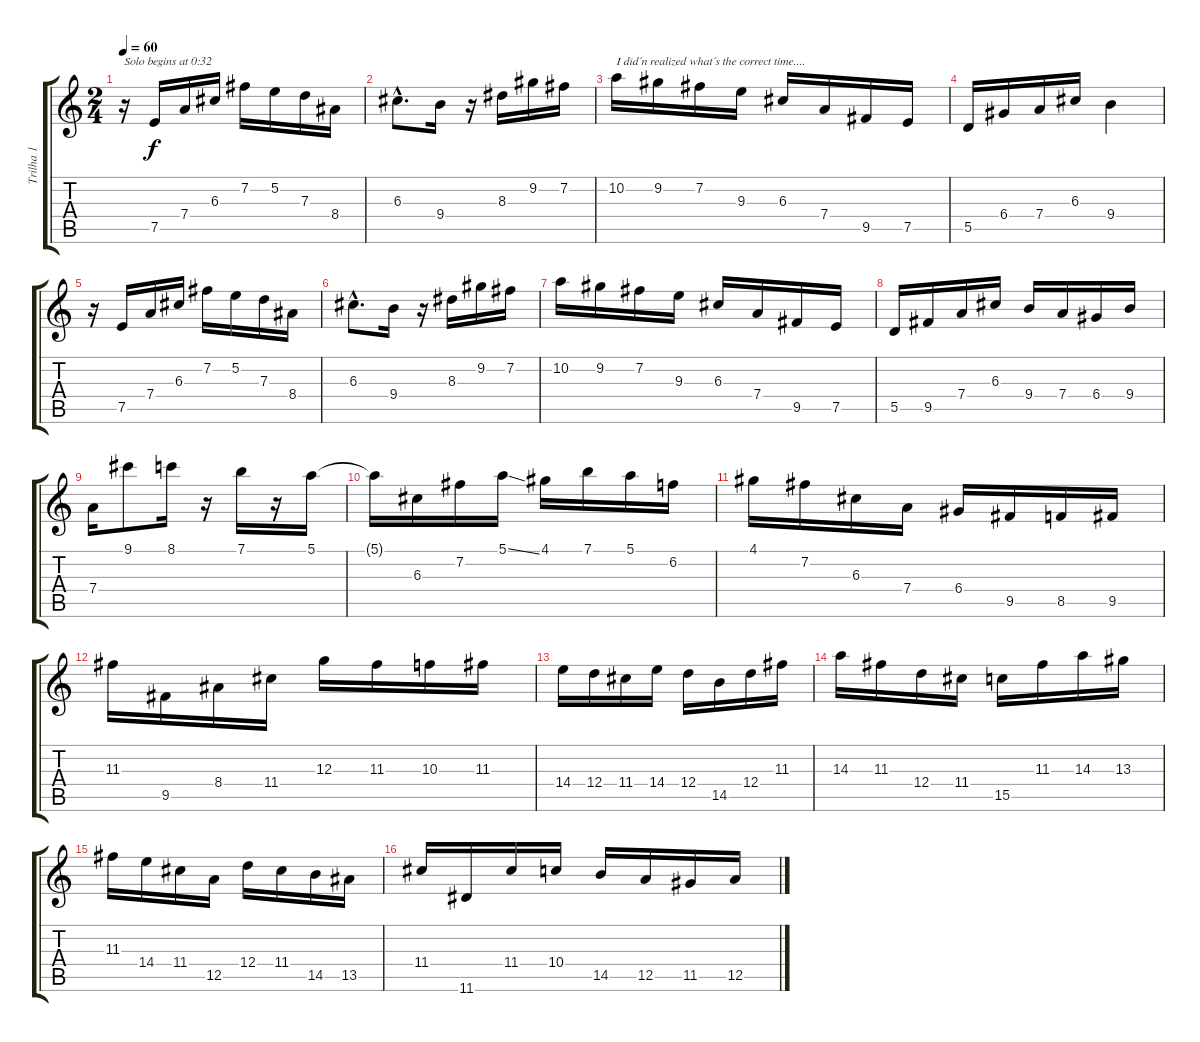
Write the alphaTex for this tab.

\track ("Trilha 1" "Trilha 1") {instrument electricguitarjazz}
\staff {score tabs}
\tuning (E4 B3 G3 D3 A2 E2) {hide}
\ts (2 4)
\tempo 60
\clef g2
\ks c
r.16{txt "Solo begins at 0:32" dy f instrument electricguitarjazz} 7.5.16 7.4.16 6.3.16 7.2.16 5.2.16 7.3.16 8.4.16 |
6.3{hac}.8{d} 9.4.16 r.16 8.3.16 9.2.16 7.2.16 |
10.2.16{txt "I did´n realized what´s the correct time...."} 9.2.16 7.2.16 9.3.16 6.3.16 7.4.16 9.5.16 7.5.16 |
5.5.16 6.4.16 7.4.16 6.3.16 9.4.4 |
r.16 7.5.16 7.4.16 6.3.16 7.2.16 5.2.16 7.3.16 8.4.16 |
6.3{hac}.8{d} 9.4.16 r.16 8.3.16 9.2.16 7.2.16 |
10.2.16 9.2.16 7.2.16 9.3.16 6.3.16 7.4.16 9.5.16 7.5.16 |
5.5.16 9.5.16 7.4.16 6.3.16 9.4.16 7.4.16 6.4.16 9.4.16 |
7.4.16 9.1.8 8.1.16 r.16 7.1.16 r.16 5.1.16 |
5.1{t}.16 6.3.16 7.2.16 5.1{ss}.16 4.1.16 7.1.16 5.1.16 6.2.16 |
4.1.16 7.2.16 6.3.16 7.4.16 6.4.16 9.5.16 8.5.16 9.5.16 |
11.3.16 9.5.16 8.4.16 11.4.16 12.3.16 11.3.16 10.3.16 11.3.16 |
14.4.16 12.4.16 11.4.16 14.4.16 12.4.16 14.5.16 12.4.16 11.3.16 |
14.3.16 11.3.16 12.4.16 11.4.16 15.5.16 11.3.16 14.3.16 13.3.16 |
11.3.16 14.4.16 11.4.16 12.5.16 12.4.16 11.4.16 14.5.16 13.5.16 |
11.4.16 11.6.16 11.4.16 10.4.16 14.5.16 12.5.16 11.5.16 12.5.16
